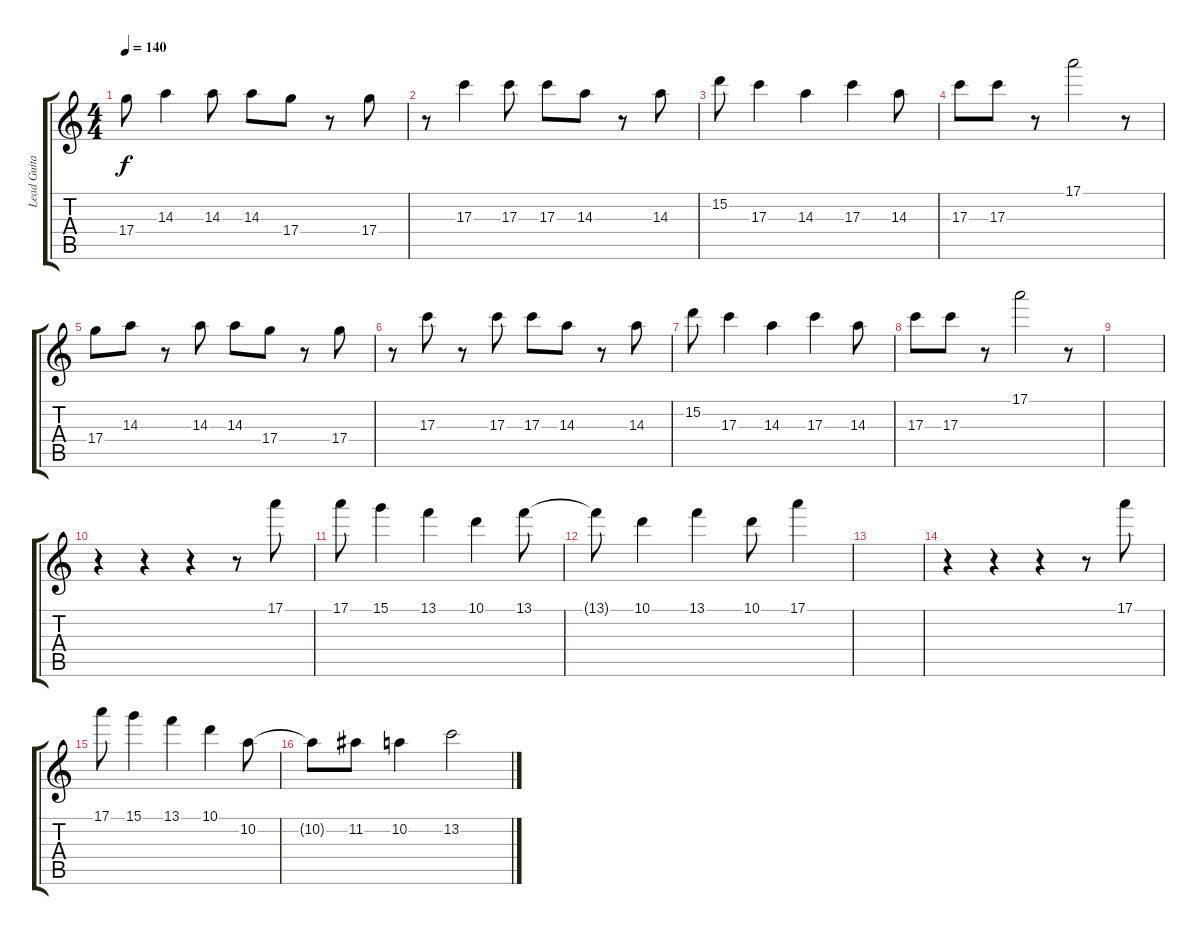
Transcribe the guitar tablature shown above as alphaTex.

\track ("Lead Guitar" "Lead Guita") {instrument electricguitarjazz}
\staff {score tabs}
\tuning (E4 B3 G3 D3 A2 E2) {hide}
\ts (4 4)
\tempo 140
\clef g2
\ks c
17.4.8{dy f} 14.3.4 14.3.8 14.3.8 17.4.8 r.8 17.4.8 |
r.8 17.3.4 17.3.8 17.3.8 14.3.8 r.8 14.3.8 |
15.2.8 17.3.4 14.3.4 17.3.4 14.3.8 |
17.3.8 17.3.8 r.8 17.1.2 r.8 |
17.4.8 14.3.8 r.8 14.3.8 14.3.8 17.4.8 r.8 17.4.8 |
r.8 17.3.8 r.8 17.3.8 17.3.8 14.3.8 r.8 14.3.8 |
15.2.8 17.3.4 14.3.4 17.3.4 14.3.8 |
17.3.8 17.3.8 r.8 17.1.2 r.8 |
|
r.4 r.4 r.4 r.8 17.1.8 |
17.1.8 15.1.4 13.1.4 10.1.4 13.1.8 |
13.1{t}.8 10.1.4 13.1.4 10.1.8 17.1.4 |
|
r.4 r.4 r.4 r.8 17.1.8 |
17.1.8 15.1.4 13.1.4 10.1.4 10.2.8 |
10.2{t}.8 11.2.8 10.2.4 13.2.2
